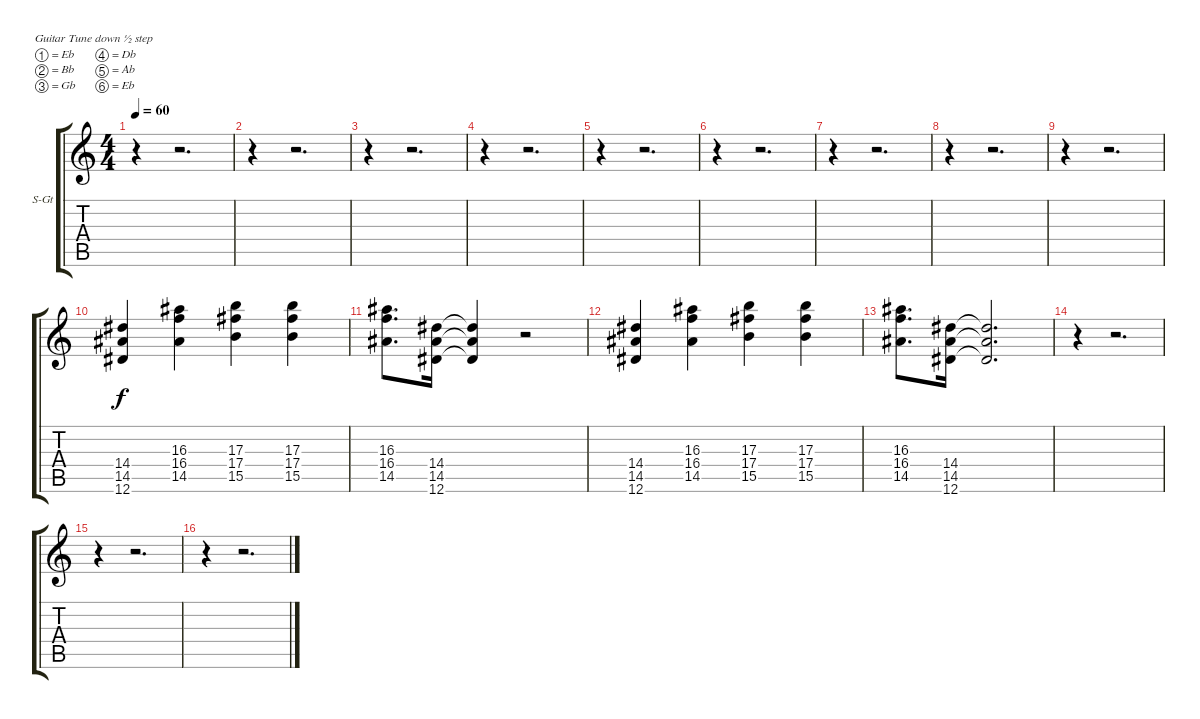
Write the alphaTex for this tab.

\bracketExtendMode groupsimilarinstruments
\firstSystemTrackNameOrientation horizontal
\otherSystemsTrackNameOrientation horizontal
\track ("synth voice" "S-Gt") {mute instrument choiraahs}
\staff {score tabs}
\tuning (Eb4 Bb3 Gb3 Db3 Ab2 Eb2)
\displaytranspose 12
\ts (4 4)
\tempo 60
\clef g2
\ks c
r.4{dy f} r.2{d} |
r.4 r.2{d} |
r.4 r.2{d} |
r.4 r.2{d} |
r.4 r.2{d} |
r.4 r.2{d} |
r.4 r.2{d} |
r.4 r.2{d} |
r.4 r.2{d} |
(14.4 14.5 12.6).4 (16.3 16.4 14.5).4 (17.3 17.4 15.5).4 (17.3 17.4 15.5).4 |
(16.3 16.4 14.5).8{d} (14.4 14.5 12.6).16 (14.4{t} 14.5{t} 12.6{t}).4 r.2 |
(14.4 14.5 12.6).4 (16.3 16.4 14.5).4 (17.3 17.4 15.5).4 (17.3 17.4 15.5).4 |
(16.3 16.4 14.5).8{d} (14.4 14.5 12.6).16 (14.4{t} 14.5{t} 12.6{t}).2{d} |
r.4 r.2{d} |
r.4 r.2{d} |
r.4 r.2{d}
